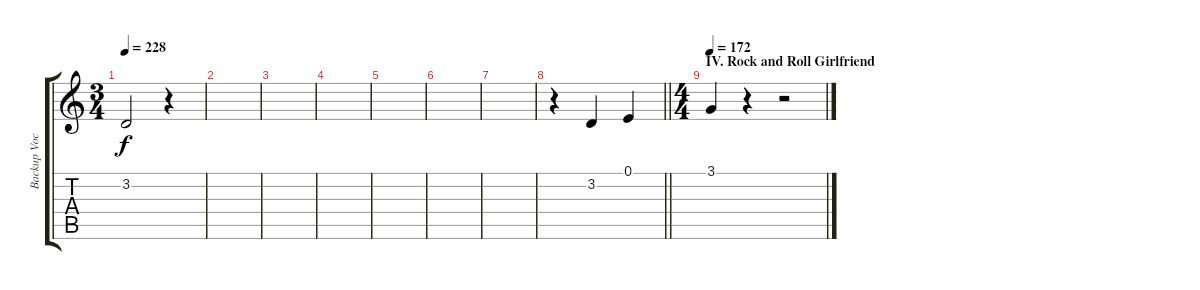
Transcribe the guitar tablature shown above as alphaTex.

\track ("Backup Vocals" "Backup Voc") {instrument altosax}
\staff {score tabs}
\tuning (E4 B3 G3 D3 A2 E2) {hide}
\ts (3 4)
\tempo 228
\clef g2
\ks c
3.2.2{dy f} r.4 |
|
|
|
|
|
|
\barLineRight lightlight
r.4 3.2.4 0.1.4 |
\ts (4 4)
\section ("" "IV. Rock and Roll Girlfriend")
\tempo 172
3.1.4 r.4 r.2
